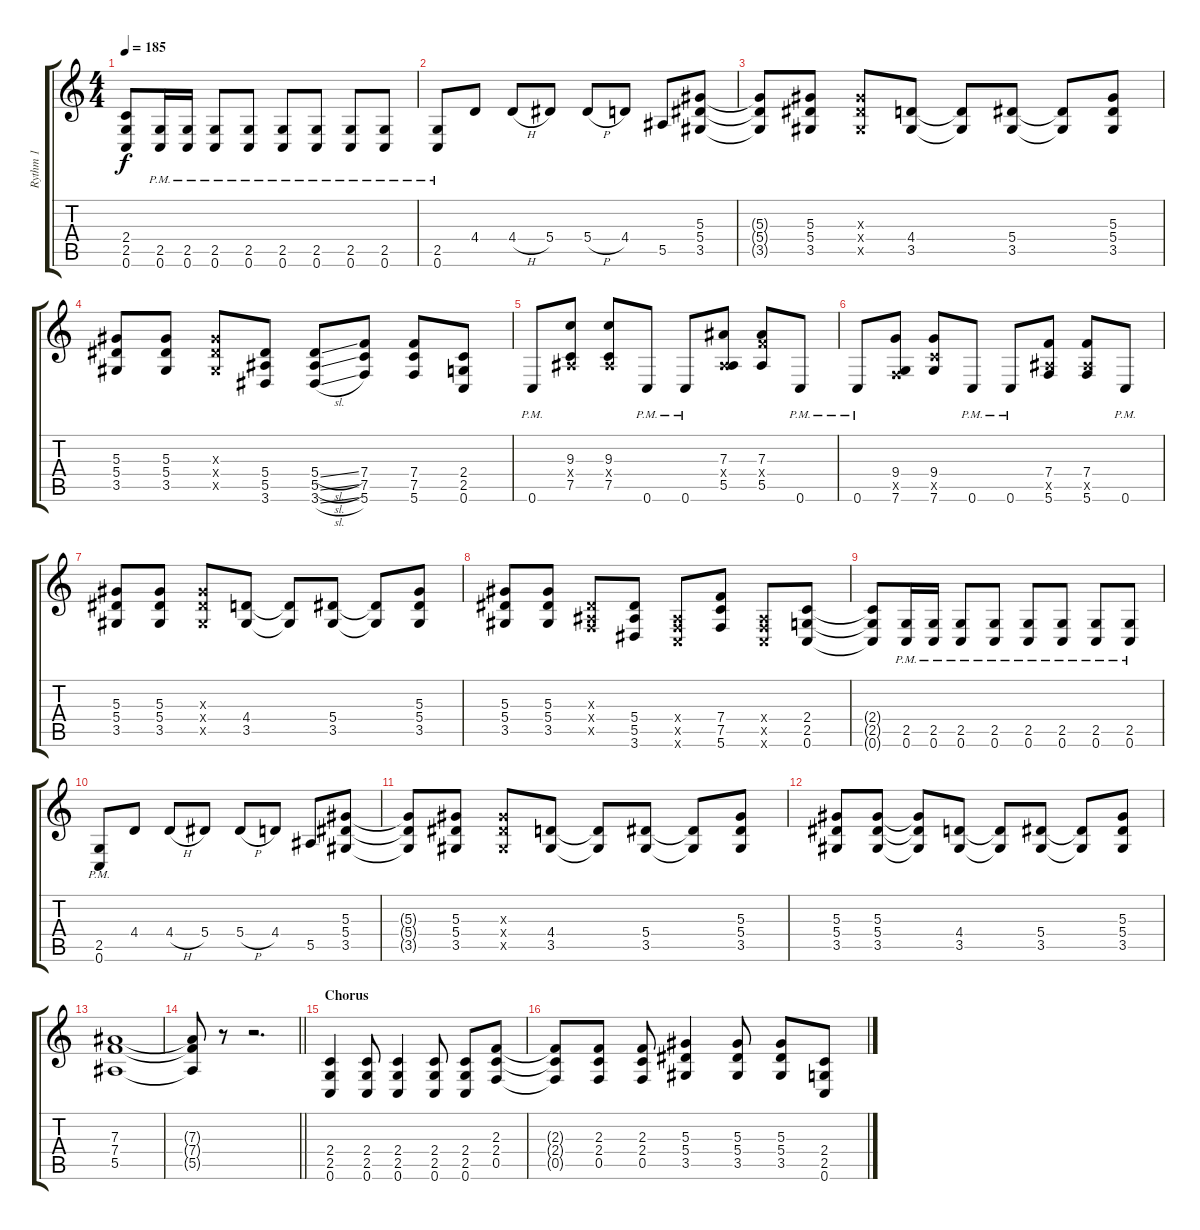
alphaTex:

\track ("Rythm 1" "Rythm 1") {instrument distortionguitar}
\staff {score tabs}
\tuning (C4 G3 Eb3 Bb2 F2 C2) {hide}
\ts (4 4)
\tempo 185
\clef g2
\ks c
(2.4{t} 2.5{t} 0.6{t}).8{dy f} (2.5{pm} 0.6{pm}).16 (2.5{pm} 0.6{pm}).16 (2.5{pm} 0.6{pm}).8 (2.5{pm} 0.6{pm}).8 (2.5{pm} 0.6{pm}).8 (2.5{pm} 0.6{pm}).8 (2.5{pm} 0.6{pm}).8 (2.5{pm} 0.6{pm}).8 |
(2.5{pm} 0.6{pm}).8 4.4.8 4.4{h}.8 5.4.8 5.4{h}.8 4.4.8 5.5.8 (5.3 5.4 3.5).8 |
(5.3{t} 5.4{t} 3.5{t}).8 (5.3 5.4 3.5).8 (5.3{x} 5.4{x} 3.5{x}).8 (4.4 3.5).8 (4.4{t} 3.5{t}).8 (5.4 3.5).8 (5.4{t} 3.5{t}).8 (5.3 5.4 3.5).8 |
(5.3 5.4 3.5).8 (5.3 5.4 3.5).8 (5.3{x} 5.4{x} 3.5{x}).8 (5.4 5.5 3.6).8 (5.4{sl} 5.5{sl} 3.6{sl}).8 (7.4 7.5 5.6).8 (7.4 7.5 5.6).8 (2.4 2.5 0.6).8 |
0.6{pm}.8 (9.3 0.4{x} 7.5).8 (9.3 0.4{x} 7.5).8 0.6{pm}.8 0.6{pm}.8 (7.3 0.4{x} 5.5).8 (7.3 7.4{x} 5.5).8 0.6{pm}.8 |
0.6{pm}.8 (9.4 0.5{x} 7.6).8 (9.4 7.5{x} 7.6).8 0.6{pm}.8 0.6{pm}.8 (7.4 5.5{x} 5.6).8 (7.4 5.5{x} 5.6).8 0.6{pm}.8 |
(5.3 5.4 3.5).8 (5.3 5.4 3.5).8 (5.3{x} 5.4{x} 3.5{x}).8 (4.4 3.5).8 (4.4{t} 3.5{t}).8 (5.4 3.5).8 (5.4{t} 3.5{t}).8 (5.3 5.4 3.5).8 |
(5.3 5.4 3.5).8 (5.3 5.4 3.5).8 (0.3{x} 0.4{x} 0.5{x}).8 (5.4 5.5 3.6).8 (0.4{x} 0.5{x} 0.6{x}).8 (7.4 7.5 5.6).8 (0.4{x} 0.5{x} 0.6{x}).8 (2.4 2.5 0.6).8 |
(2.4{t} 2.5{t} 0.6{t}).8 (2.5{pm} 0.6{pm}).16 (2.5{pm} 0.6{pm}).16 (2.5{pm} 0.6{pm}).8 (2.5{pm} 0.6{pm}).8 (2.5{pm} 0.6{pm}).8 (2.5{pm} 0.6{pm}).8 (2.5{pm} 0.6{pm}).8 (2.5{pm} 0.6{pm}).8 |
(2.5{pm} 0.6{pm}).8 4.4.8 4.4{h}.8 5.4.8 5.4{h}.8 4.4.8 5.5.8 (5.3 5.4 3.5).8 |
(5.3{t} 5.4{t} 3.5{t}).8 (5.3 5.4 3.5).8 (5.3{x} 5.4{x} 3.5{x}).8 (4.4 3.5).8 (4.4{t} 3.5{t}).8 (5.4 3.5).8 (5.4{t} 3.5{t}).8 (5.3 5.4 3.5).8 |
(5.3 5.4 3.5).8 (5.3 5.4 3.5).8 (5.3{t} 5.4{t} 3.5{t}).8 (4.4 3.5).8 (4.4{t} 3.5{t}).8 (5.4 3.5).8 (5.4{t} 3.5{t}).8 (5.3 5.4 3.5).8 |
(7.3 7.4 5.5).1 |
\barLineRight lightlight
(7.3{t} 7.4{t} 5.5{t}).8 r.8 r.2{d} |
\section ("" "Chorus")
(2.4 2.5 0.6).4 (2.4 2.5 0.6).8 (2.4 2.5 0.6).4 (2.4 2.5 0.6).8 (2.4 2.5 0.6).8 (2.3 2.4 0.5).8 |
(2.3{t} 2.4{t} 0.5{t}).8 (2.3 2.4 0.5).8 (2.3 2.4 0.5).8 (5.3 5.4 3.5).4 (5.3 5.4 3.5).8 (5.3 5.4 3.5).8 (2.4 2.5 0.6).8
